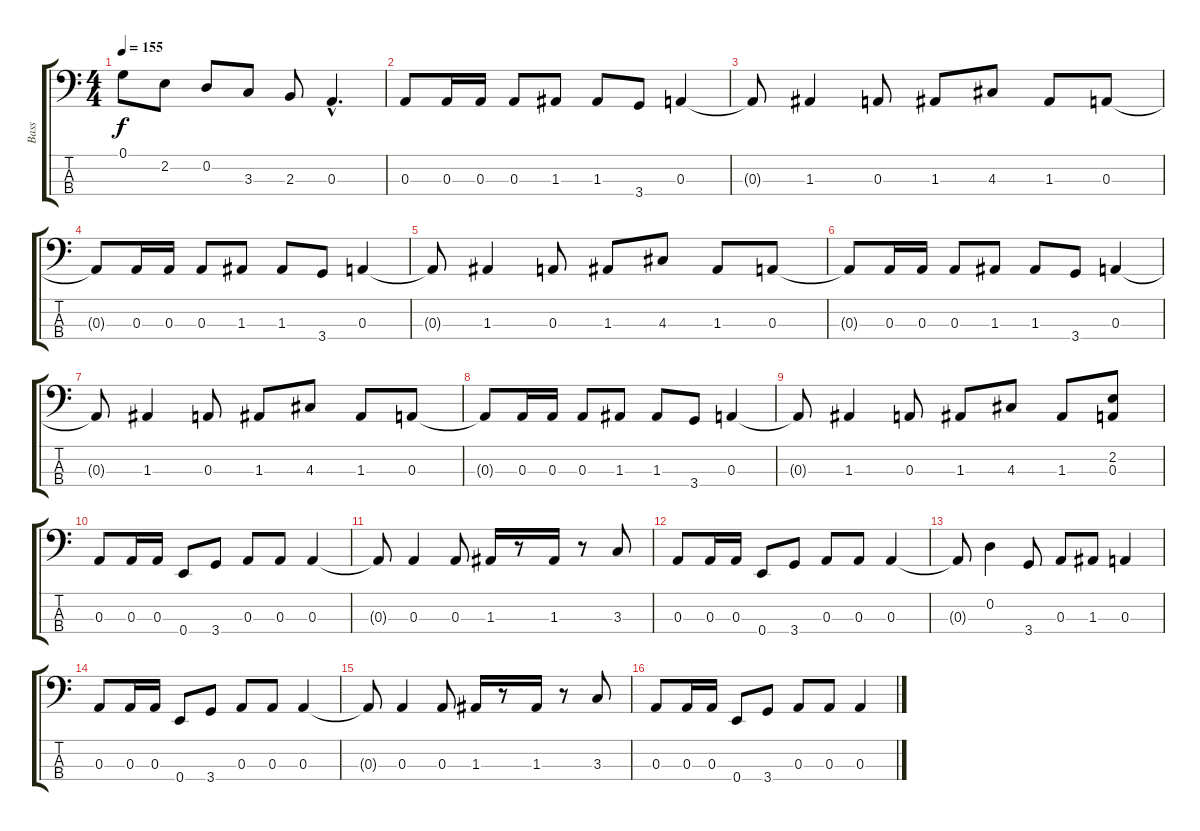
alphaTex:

\track ("Bass" "Bass") {instrument electricbasspick}
\staff {score tabs}
\tuning (G2 D2 A1 E1) {hide}
\ts (4 4)
\tempo 155
\clef f4
\ks c
0.1.8{dy f} 2.2.8 0.2.8 3.3.8 2.3.8 0.3{hac}.4{d} |
0.3.8 0.3.16 0.3.16 0.3.8 1.3.8 1.3.8 3.4.8 0.3.4 |
0.3{t}.8 1.3.4 0.3.8 1.3.8 4.3.8 1.3.8 0.3.8 |
0.3{t}.8 0.3.16 0.3.16 0.3.8 1.3.8 1.3.8 3.4.8 0.3.4 |
0.3{t}.8 1.3.4 0.3.8 1.3.8 4.3.8 1.3.8 0.3.8 |
0.3{t}.8 0.3.16 0.3.16 0.3.8 1.3.8 1.3.8 3.4.8 0.3.4 |
0.3{t}.8 1.3.4 0.3.8 1.3.8 4.3.8 1.3.8 0.3.8 |
0.3{t}.8 0.3.16 0.3.16 0.3.8 1.3.8 1.3.8 3.4.8 0.3.4 |
0.3{t}.8 1.3.4 0.3.8 1.3.8 4.3.8 1.3.8 (2.2 0.3).8 |
0.3.8 0.3.16 0.3.16 0.4.8 3.4.8 0.3.8 0.3.8 0.3.4 |
0.3{t}.8 0.3.4 0.3.8 1.3.16 r.8 1.3.16 r.8 3.3.8 |
0.3.8 0.3.16 0.3.16 0.4.8 3.4.8 0.3.8 0.3.8 0.3.4 |
0.3{t}.8 0.2.4 3.4.8 0.3.8 1.3.8 0.3.4 |
0.3.8 0.3.16 0.3.16 0.4.8 3.4.8 0.3.8 0.3.8 0.3.4 |
0.3{t}.8 0.3.4 0.3.8 1.3.16 r.8 1.3.16 r.8 3.3.8 |
0.3.8 0.3.16 0.3.16 0.4.8 3.4.8 0.3.8 0.3.8 0.3.4
